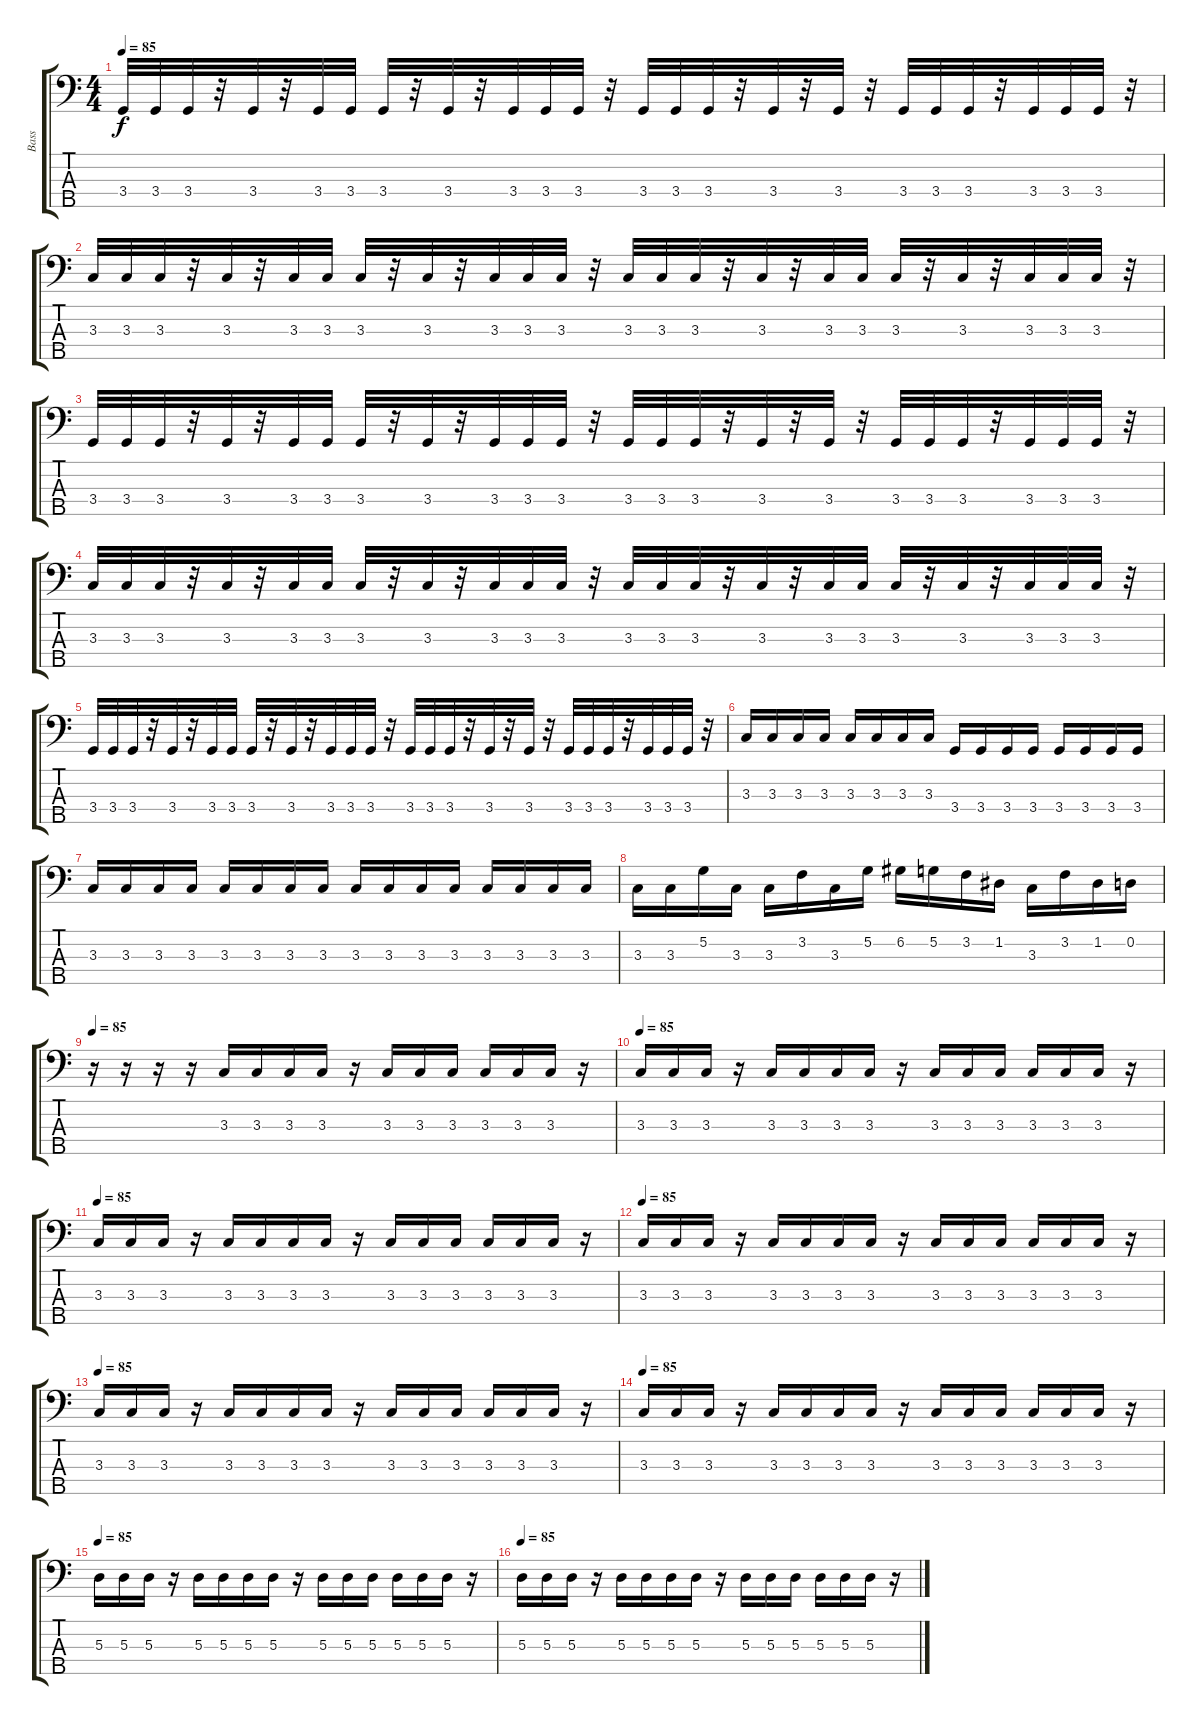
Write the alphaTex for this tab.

\track ("Bass" "Bass") {instrument electricbasspick}
\staff {score tabs}
\tuning (G2 D2 A1 E1 B0) {hide}
\ts (4 4)
\tempo 85
\clef f4
\ks c
3.4.32{dy f} 3.4.32 3.4.32 r.32 3.4.32 r.32 3.4.32 3.4.32 3.4.32 r.32 3.4.32 r.32 3.4.32 3.4.32 3.4.32 r.32 3.4.32 3.4.32 3.4.32 r.32 3.4.32 r.32 3.4.32 r.32 3.4.32 3.4.32 3.4.32 r.32 3.4.32 3.4.32 3.4.32 r.32 |
3.3.32 3.3.32 3.3.32 r.32 3.3.32 r.32 3.3.32 3.3.32 3.3.32 r.32 3.3.32 r.32 3.3.32 3.3.32 3.3.32 r.32 3.3.32 3.3.32 3.3.32 r.32 3.3.32 r.32 3.3.32 3.3.32 3.3.32 r.32 3.3.32 r.32 3.3.32 3.3.32 3.3.32 r.32 |
3.4.32 3.4.32 3.4.32 r.32 3.4.32 r.32 3.4.32 3.4.32 3.4.32 r.32 3.4.32 r.32 3.4.32 3.4.32 3.4.32 r.32 3.4.32 3.4.32 3.4.32 r.32 3.4.32 r.32 3.4.32 r.32 3.4.32 3.4.32 3.4.32 r.32 3.4.32 3.4.32 3.4.32 r.32 |
3.3.32 3.3.32 3.3.32 r.32 3.3.32 r.32 3.3.32 3.3.32 3.3.32 r.32 3.3.32 r.32 3.3.32 3.3.32 3.3.32 r.32 3.3.32 3.3.32 3.3.32 r.32 3.3.32 r.32 3.3.32 3.3.32 3.3.32 r.32 3.3.32 r.32 3.3.32 3.3.32 3.3.32 r.32 |
3.4.32 3.4.32 3.4.32 r.32 3.4.32 r.32 3.4.32 3.4.32 3.4.32 r.32 3.4.32 r.32 3.4.32 3.4.32 3.4.32 r.32 3.4.32 3.4.32 3.4.32 r.32 3.4.32 r.32 3.4.32 r.32 3.4.32 3.4.32 3.4.32 r.32 3.4.32 3.4.32 3.4.32 r.32 |
3.3.16{volume 12} 3.3.16 3.3.16 3.3.16 3.3.16 3.3.16 3.3.16 3.3.16 3.4.16 3.4.16 3.4.16 3.4.16 3.4.16 3.4.16 3.4.16 3.4.16 |
3.3.16 3.3.16 3.3.16 3.3.16 3.3.16 3.3.16 3.3.16 3.3.16 3.3.16 3.3.16 3.3.16 3.3.16 3.3.16 3.3.16 3.3.16 3.3.16 |
3.3.16 3.3.16 5.2.16 3.3.16 3.3.16 3.2.16 3.3.16 5.2.16 6.2.16 5.2.16 3.2.16 1.2.16 3.3.16 3.2.16 1.2.16 0.2.16 |
\tempo 85
r.16{volume 16} r.16 r.16 r.16 3.3.16 3.3.16 3.3.16 3.3.16 r.16 3.3.16 3.3.16 3.3.16 3.3.16 3.3.16 3.3.16 r.16 |
\tempo 85
3.3.16 3.3.16 3.3.16 r.16 3.3.16 3.3.16 3.3.16 3.3.16 r.16 3.3.16 3.3.16 3.3.16 3.3.16 3.3.16 3.3.16 r.16 |
\tempo 85
3.3.16 3.3.16 3.3.16 r.16 3.3.16 3.3.16 3.3.16 3.3.16 r.16 3.3.16 3.3.16 3.3.16 3.3.16 3.3.16 3.3.16 r.16 |
\tempo 85
3.3.16 3.3.16 3.3.16 r.16 3.3.16 3.3.16 3.3.16 3.3.16 r.16 3.3.16 3.3.16 3.3.16 3.3.16 3.3.16 3.3.16 r.16 |
\tempo 85
3.3.16 3.3.16 3.3.16 r.16 3.3.16 3.3.16 3.3.16 3.3.16 r.16 3.3.16 3.3.16 3.3.16 3.3.16 3.3.16 3.3.16 r.16 |
\tempo 85
3.3.16 3.3.16 3.3.16 r.16 3.3.16 3.3.16 3.3.16 3.3.16 r.16 3.3.16 3.3.16 3.3.16 3.3.16 3.3.16 3.3.16 r.16 |
\tempo 85
5.3.16 5.3.16 5.3.16 r.16 5.3.16 5.3.16 5.3.16 5.3.16 r.16 5.3.16 5.3.16 5.3.16 5.3.16 5.3.16 5.3.16 r.16 |
\tempo 85
5.3.16 5.3.16 5.3.16 r.16 5.3.16 5.3.16 5.3.16 5.3.16 r.16 5.3.16 5.3.16 5.3.16 5.3.16 5.3.16 5.3.16 r.16
